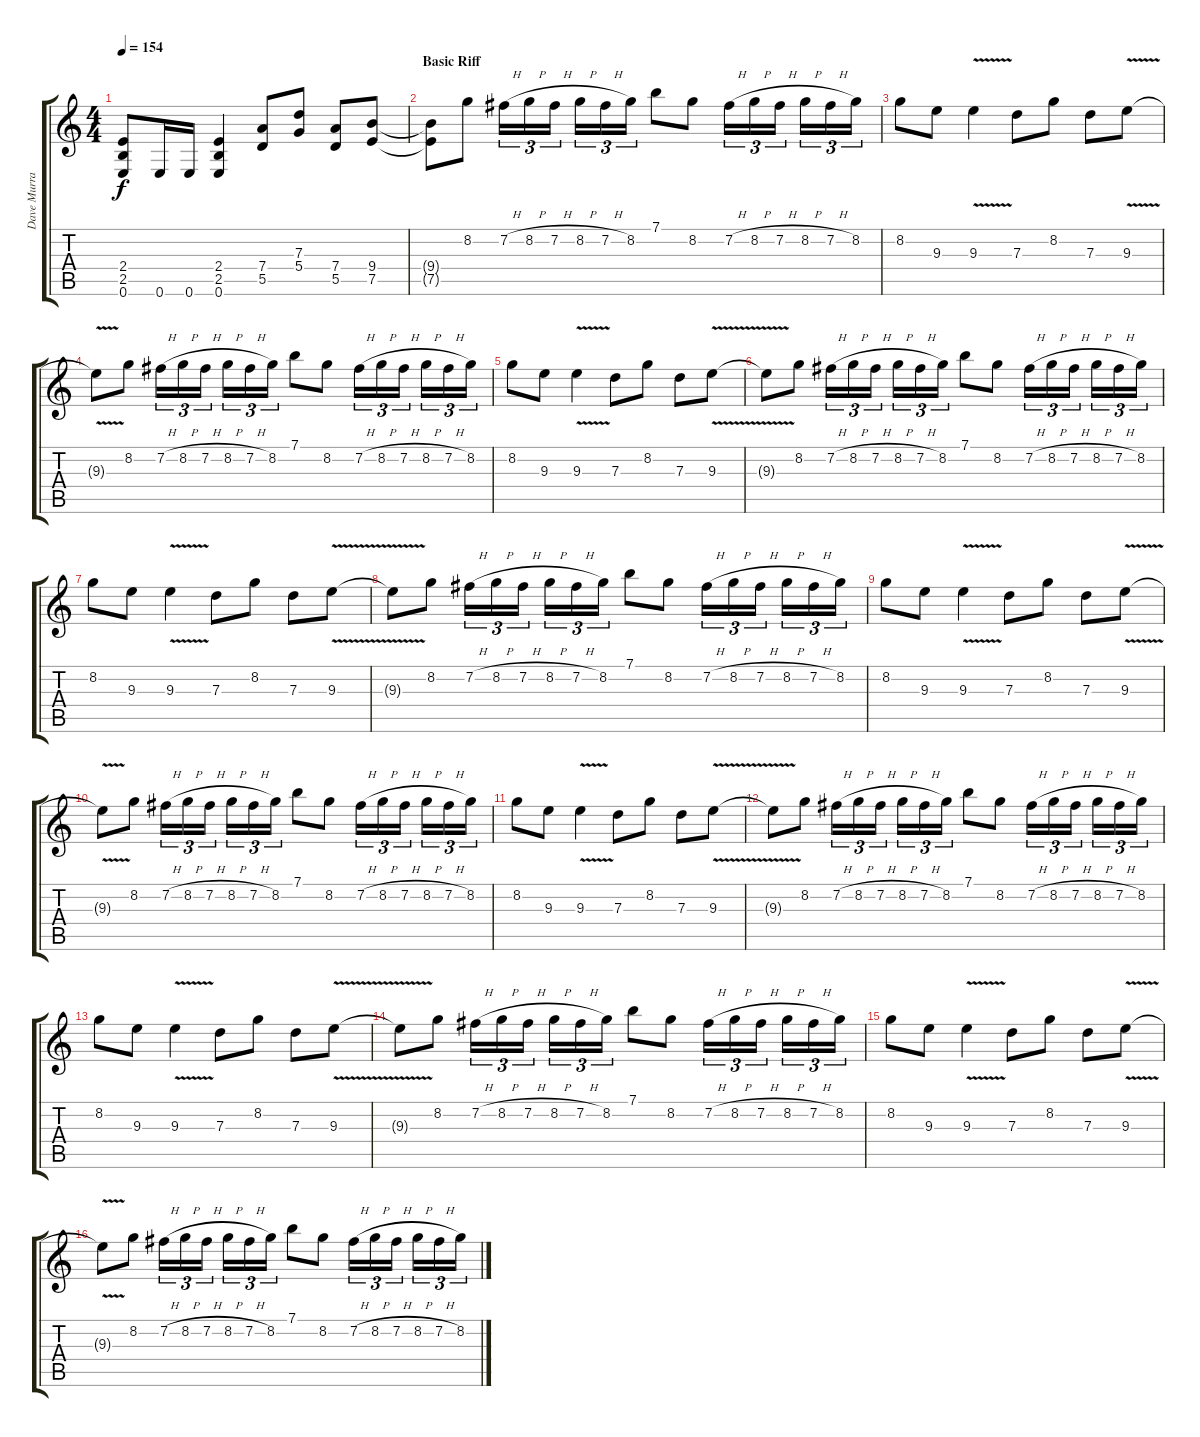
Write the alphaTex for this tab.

\track ("Dave Murray's Guitar" "Dave Murra") {instrument distortionguitar}
\staff {score tabs}
\tuning (E4 B3 G3 D3 A2 E2) {hide}
\ts (4 4)
\tempo 154
\clef g2
\ks c
(2.4 2.5 0.6).8{dy f} 0.6.16 0.6.16 (2.4 2.5 0.6).4 (7.4 5.5).8 (7.3 5.4).8 (7.4 5.5).8 (9.4 7.5).8 |
\section ("" "Basic Riff")
(9.4{t} 7.5{t}).8 8.2.8 7.2{h}.16{tu (3 2)} 8.2{h}.16{tu (3 2)} 7.2{h}.16{tu (3 2)} 8.2{h}.16{tu (3 2)} 7.2{h}.16{tu (3 2)} 8.2.16{tu (3 2)} 7.1.8 8.2.8 7.2{h}.16{tu (3 2)} 8.2{h}.16{tu (3 2)} 7.2{h}.16{tu (3 2)} 8.2{h}.16{tu (3 2)} 7.2{h}.16{tu (3 2)} 8.2.16{tu (3 2)} |
8.2.8 9.3.8 9.3{v}.4 7.3.8 8.2.8 7.3.8 9.3{v}.8 |
9.3{t}.8 8.2.8 7.2{h}.16{tu (3 2)} 8.2{h}.16{tu (3 2)} 7.2{h}.16{tu (3 2)} 8.2{h}.16{tu (3 2)} 7.2{h}.16{tu (3 2)} 8.2.16{tu (3 2)} 7.1.8 8.2.8 7.2{h}.16{tu (3 2)} 8.2{h}.16{tu (3 2)} 7.2{h}.16{tu (3 2)} 8.2{h}.16{tu (3 2)} 7.2{h}.16{tu (3 2)} 8.2.16{tu (3 2)} |
8.2.8 9.3.8 9.3{v}.4 7.3.8 8.2.8 7.3.8 9.3{v}.8 |
9.3{t}.8 8.2.8 7.2{h}.16{tu (3 2)} 8.2{h}.16{tu (3 2)} 7.2{h}.16{tu (3 2)} 8.2{h}.16{tu (3 2)} 7.2{h}.16{tu (3 2)} 8.2.16{tu (3 2)} 7.1.8 8.2.8 7.2{h}.16{tu (3 2)} 8.2{h}.16{tu (3 2)} 7.2{h}.16{tu (3 2)} 8.2{h}.16{tu (3 2)} 7.2{h}.16{tu (3 2)} 8.2.16{tu (3 2)} |
8.2.8 9.3.8 9.3{v}.4 7.3.8 8.2.8 7.3.8 9.3{v}.8 |
9.3{t}.8 8.2.8 7.2{h}.16{tu (3 2)} 8.2{h}.16{tu (3 2)} 7.2{h}.16{tu (3 2)} 8.2{h}.16{tu (3 2)} 7.2{h}.16{tu (3 2)} 8.2.16{tu (3 2)} 7.1.8 8.2.8 7.2{h}.16{tu (3 2)} 8.2{h}.16{tu (3 2)} 7.2{h}.16{tu (3 2)} 8.2{h}.16{tu (3 2)} 7.2{h}.16{tu (3 2)} 8.2.16{tu (3 2)} |
8.2.8 9.3.8 9.3{v}.4 7.3.8 8.2.8 7.3.8 9.3{v}.8 |
9.3{t}.8 8.2.8 7.2{h}.16{tu (3 2)} 8.2{h}.16{tu (3 2)} 7.2{h}.16{tu (3 2)} 8.2{h}.16{tu (3 2)} 7.2{h}.16{tu (3 2)} 8.2.16{tu (3 2)} 7.1.8 8.2.8 7.2{h}.16{tu (3 2)} 8.2{h}.16{tu (3 2)} 7.2{h}.16{tu (3 2)} 8.2{h}.16{tu (3 2)} 7.2{h}.16{tu (3 2)} 8.2.16{tu (3 2)} |
8.2.8 9.3.8 9.3{v}.4 7.3.8 8.2.8 7.3.8 9.3{v}.8 |
9.3{t}.8 8.2.8 7.2{h}.16{tu (3 2)} 8.2{h}.16{tu (3 2)} 7.2{h}.16{tu (3 2)} 8.2{h}.16{tu (3 2)} 7.2{h}.16{tu (3 2)} 8.2.16{tu (3 2)} 7.1.8 8.2.8 7.2{h}.16{tu (3 2)} 8.2{h}.16{tu (3 2)} 7.2{h}.16{tu (3 2)} 8.2{h}.16{tu (3 2)} 7.2{h}.16{tu (3 2)} 8.2.16{tu (3 2)} |
8.2.8 9.3.8 9.3{v}.4 7.3.8 8.2.8 7.3.8 9.3{v}.8 |
9.3{t}.8 8.2.8 7.2{h}.16{tu (3 2)} 8.2{h}.16{tu (3 2)} 7.2{h}.16{tu (3 2)} 8.2{h}.16{tu (3 2)} 7.2{h}.16{tu (3 2)} 8.2.16{tu (3 2)} 7.1.8 8.2.8 7.2{h}.16{tu (3 2)} 8.2{h}.16{tu (3 2)} 7.2{h}.16{tu (3 2)} 8.2{h}.16{tu (3 2)} 7.2{h}.16{tu (3 2)} 8.2.16{tu (3 2)} |
8.2.8 9.3.8 9.3{v}.4 7.3.8 8.2.8 7.3.8 9.3{v}.8 |
9.3{t}.8 8.2.8 7.2{h}.16{tu (3 2)} 8.2{h}.16{tu (3 2)} 7.2{h}.16{tu (3 2)} 8.2{h}.16{tu (3 2)} 7.2{h}.16{tu (3 2)} 8.2.16{tu (3 2)} 7.1.8 8.2.8 7.2{h}.16{tu (3 2)} 8.2{h}.16{tu (3 2)} 7.2{h}.16{tu (3 2)} 8.2{h}.16{tu (3 2)} 7.2{h}.16{tu (3 2)} 8.2.16{tu (3 2)}
